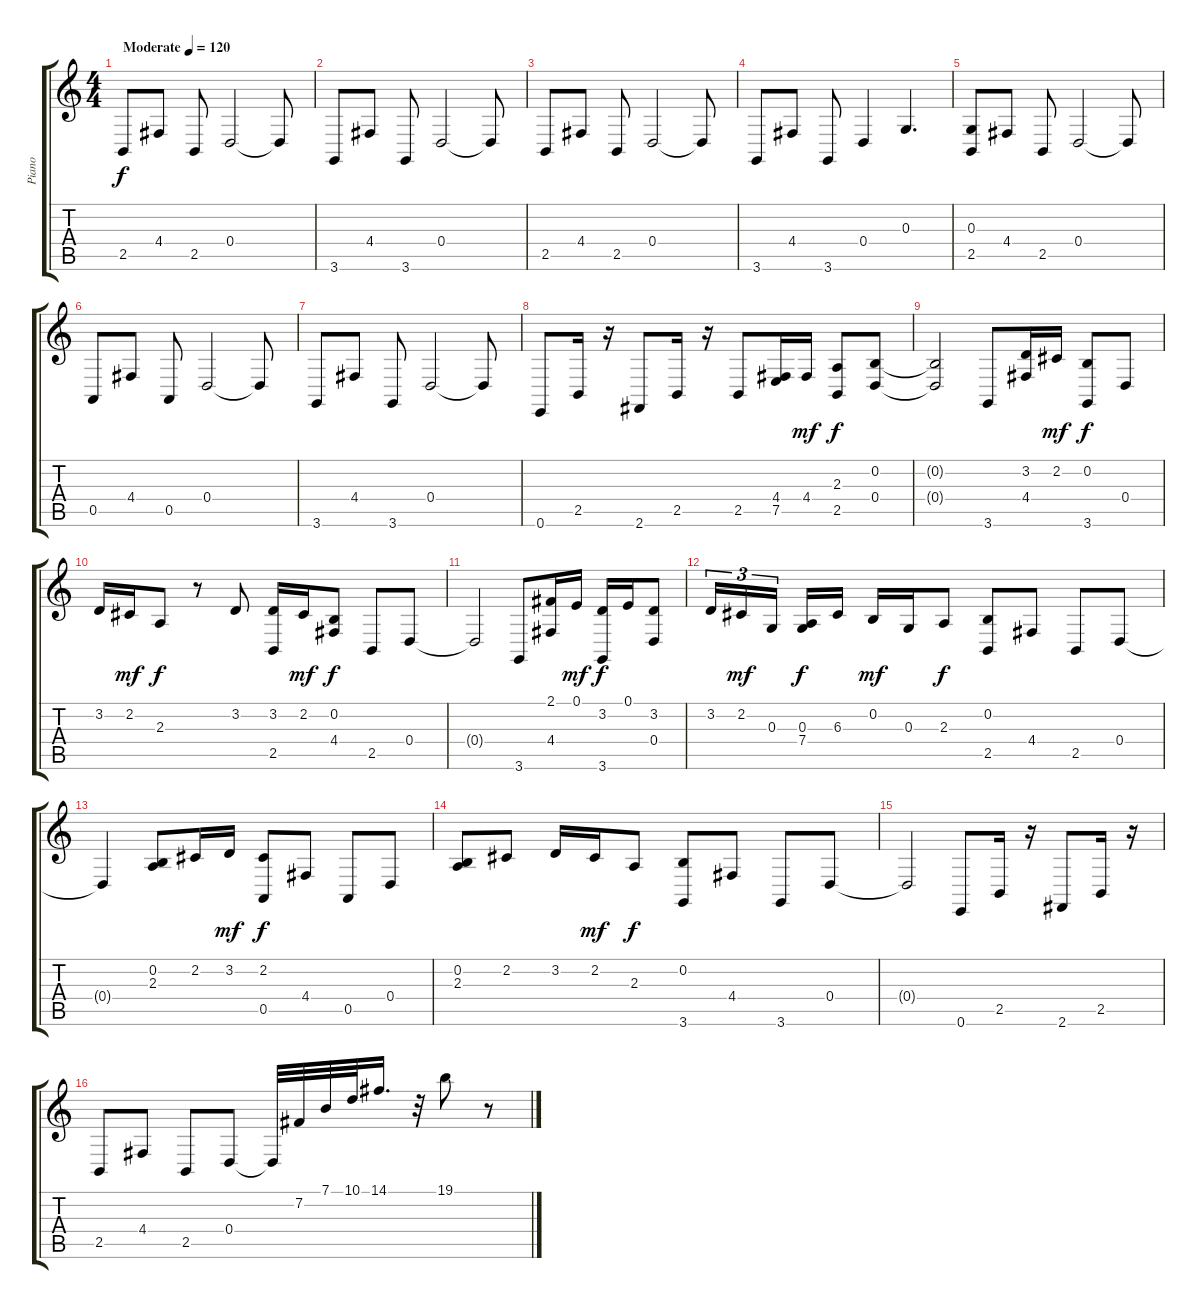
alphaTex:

\track ("Piano" "Piano") {instrument acousticgrandpiano}
\staff {score tabs}
\tuning (E4 B3 G3 D3 A2 E2) {hide}
\ts (4 4)
\tempo (120 "Moderate")
\clef g2
\ks c
2.5.8{dy f instrument acousticgrandpiano} 4.4.8 2.5.8 0.4.2 0.4{t}.8 |
3.6.8 4.4.8 3.6.8 0.4.2 0.4{t}.8 |
2.5.8 4.4.8 2.5.8 0.4.2 0.4{t}.8 |
3.6.8 4.4.8 3.6.8 0.4.4 0.3.4{d} |
(0.3 2.5).8 4.4.8 2.5.8 0.4.2 0.4{t}.8 |
0.5.8 4.4.8 0.5.8 0.4.2 0.4{t}.8 |
3.6.8 4.4.8 3.6.8 0.4.2 0.4{t}.8 |
0.6.8 2.5.16 r.16 2.6.8 2.5.16 r.16 2.5.8 (4.4 7.5).16 4.4.16{dy mf} (2.3 2.5).8{dy f} (0.2 0.4).8 |
(0.2{t} 0.4{t}).2 3.6.8 (3.2 4.4).16 2.2.16{dy mf} (0.2 3.6).8{dy f} 0.4.8 |
3.2.16 2.2.16{dy mf} 2.3.8{dy f} r.8 3.2.8 (3.2 2.5).16 2.2.16{dy mf} (0.2 4.4).8{dy f} 2.5.8 0.4.8 |
0.4{t}.2 3.6.8 (2.1 4.4).16 0.1.16{dy mf} (3.2 3.6).16{dy f} 0.1.16 (3.2 0.4).8 |
3.2.16{tu (3 2)} 2.2.16{tu (3 2) dy mf} 0.3.16{tu (3 2)} (0.3 7.4).16{dy f} 6.3.16 0.2.16{dy mf} 0.3.16 2.3.8{dy f} (0.2 2.5).8 4.4.8 2.5.8 0.4.8 |
0.4{t}.4 (0.2 2.3).8 2.2.16 3.2.16{dy mf} (2.2 0.5).8{dy f} 4.4.8 0.5.8 0.4.8 |
(0.2 2.3).8 2.2.8 3.2.16 2.2.16{dy mf} 2.3.8{dy f} (0.2 3.6).8 4.4.8 3.6.8 0.4.8 |
0.4{t}.2 0.6.8 2.5.16 r.16 2.6.8 2.5.16 r.16 |
2.5.8 4.4.8 2.5.8 0.4.8 0.4{t}.32 7.2.32 7.1.32 10.1.32 14.1.16{d} r.32 19.1.8 r.8
